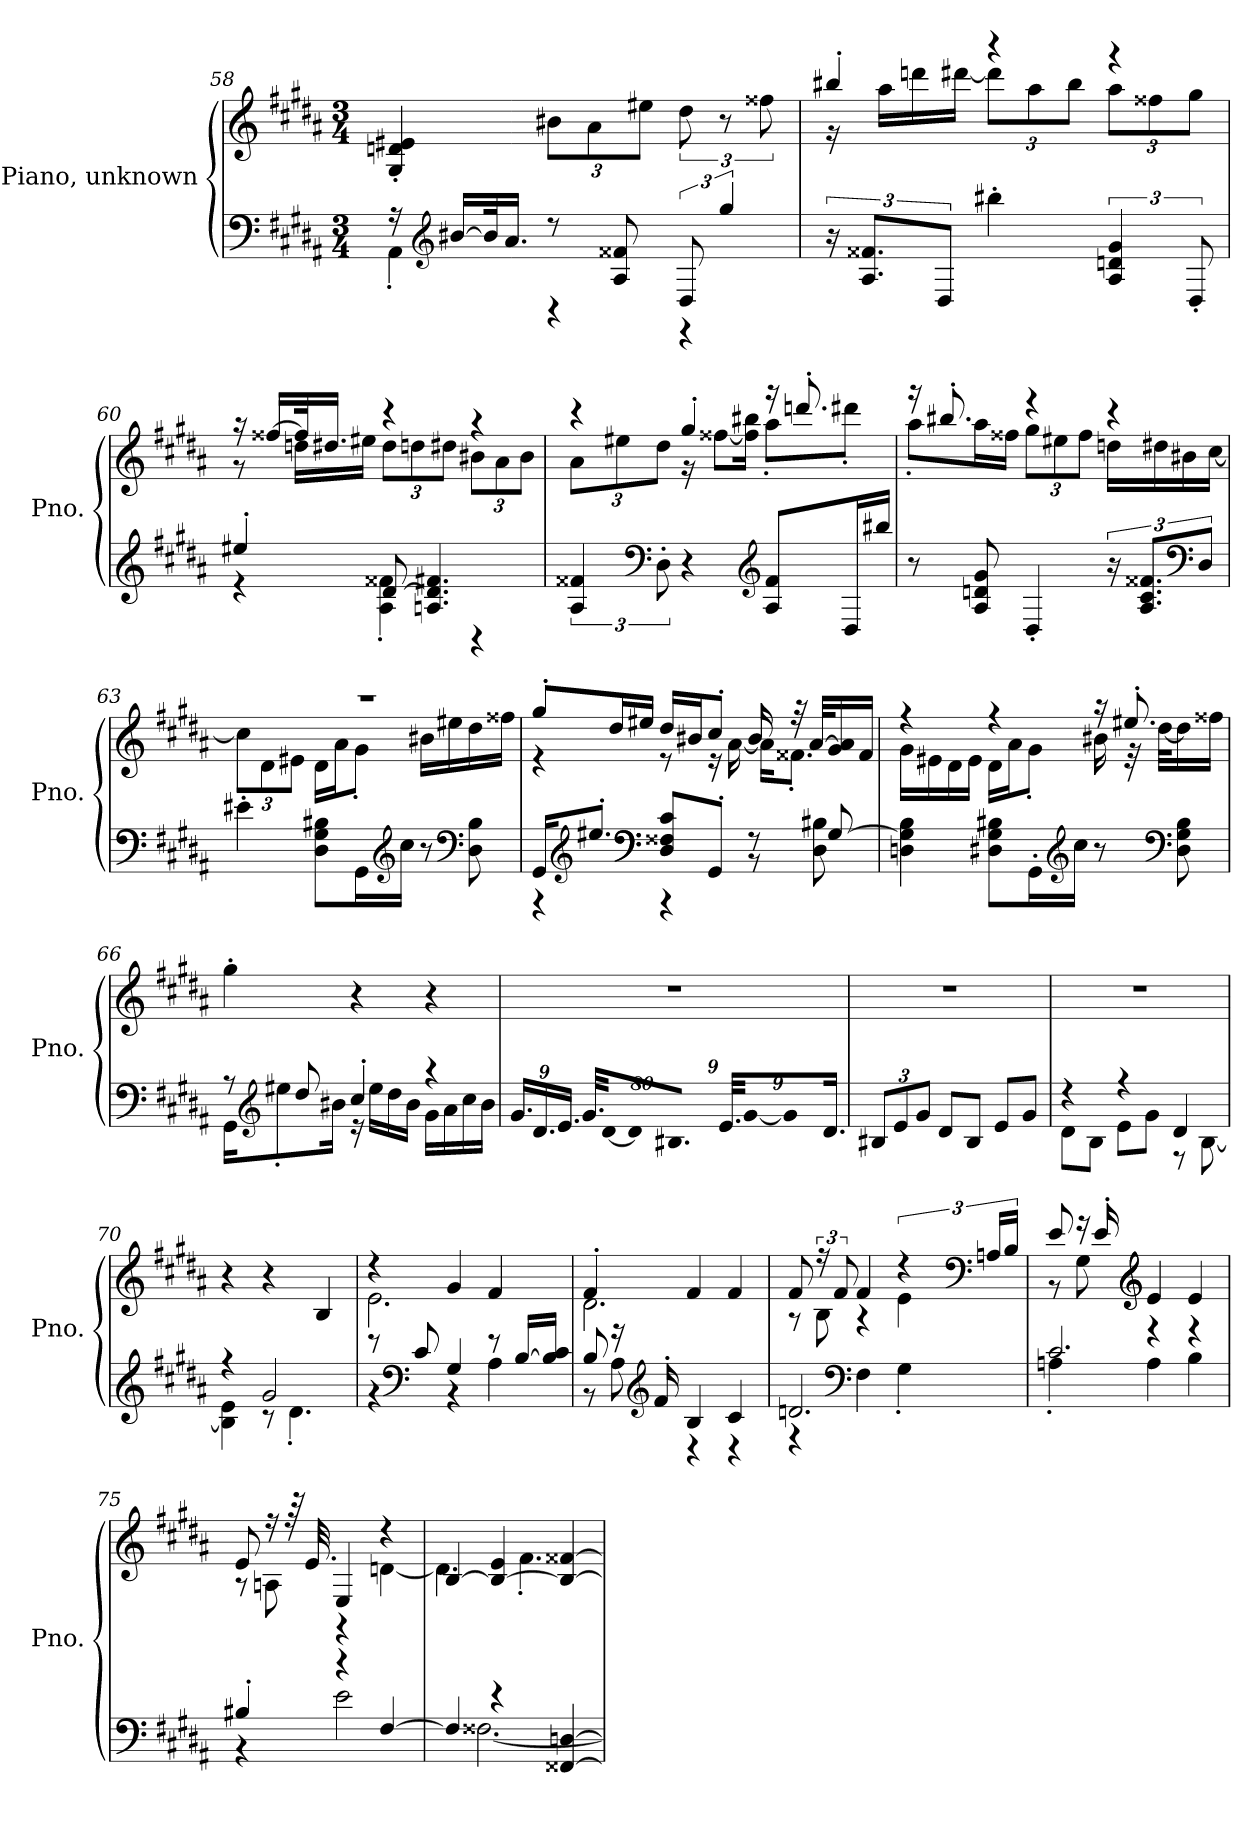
**kern	**kern
*part1	*part1
*staff2	*staff1
*I"Piano, unknown	*
*I'Pno.	*
*clefF4	*clefG2
*k[f#c#g#d#a#]	*k[f#c#g#d#a#]
*M3/4	*M3/4
=58	=58
*^	*
16r	4AA#'\	4G#/' 4dn/' 4e#X/'
*clefG2	*	*
[16b#X/LL	.	.
32b#/K]	.	.
16.a#/JJ	.	.
*	*	*Xbrackettup
8r	4r	12b#X\L
.	.	12a#\
8A#/ 8f##X/	.	.
.	.	12ee#X\J
*	*	*brackettup
12D#/	4r	12dd#\
6gg#/	.	12r
.	.	12ff##X\
*v	*v	*
!!LO:LB:g=z
=59	=59
*	*^
24r	4bb#X'/	16r
12.A#/ 12.f##X/L	.	.
.	.	16aa#\LL
.	.	16dddn\
12D#/J	.	.
.	.	[16ddd#X\JJ
*	*	*Xbrackettup
4bb#X'\	4r	12ddd#\L]
.	.	12aa#\
.	.	12bb#\J
6A#/ 6dn/ 6g#/	4r	12aa#\L
.	.	12ff##X\
12D#'/	.	12gg#\J
=60	=60	=60
*^	*	*
4ee#X'/	4r	16r	8r
.	.	[16ff##X/LL	.
.	.	32ff##/K]	16ddn\LL
.	.	16.dd#X/JJ	.
.	.	.	16ee#X\JJ
[8d#/	4A#\' 4f##X\'	4r	12dd#\L
.	.	.	12ddn\
4.An/ 4.d#/] 4.f#X/	.	.	.
.	.	.	12dd#X\J
.	4r	4r	12b#X\L
.	.	.	12a#\
.	.	.	12b#\J
*v	*v	*	*
!!LO:PB:g=z	!!
=61	=61	=61
6A#/ 6f##X/	4r	12a#\L
.	.	12ee#X\
*clefF4	*	*
12D#'\	.	12dd#\J
4r	4gg#'/	16r
.	.	[8ff##X\L
.	.	16ff##\] 16bb#X\Jk
*clefG2	*	*
8A#/ 8f##/L	16r	8aa#'\L
.	8.dddn'/	.
16D#/L	.	8ddd#X'\J
16bb#X/JJ	.	.
=62	=62	=62
8r	16r	8aa#'\L
.	8.bb#X'/	.
8A#/ 8dn/ 8g#/	.	16aa#\L
.	.	16ff##X\JJ
4D#'/	4r	12gg#\L
.	.	12ee#X\
.	.	12ff##\J
24r	4r	16ddn\LL
12.A#/ 12.c#/ 12.f##X/L	.	.
.	.	16dd#X\
.	.	16b#X\
*clefF4	*	*
12D#/J	.	.
.	.	[16cc#\JJ
!!LO:LB:g=z	!!
=63	=63	=63
4e#X'\	2.r	12cc#\L]
.	.	12d#\
.	.	12e#X\J
8D#\ 8G#\ 8B#X\L	.	16d#\LL
.	.	16a#\J
16GG#\L	.	8g#'\J
*clefG2	*	*
16cc#\JJ	.	.
8r	.	16b#X\LL
.	.	16ee#X\
*clefF4	*	*
8D#\ 8B#\	.	16dd#\
.	.	16ff##X\JJ
=64	=64	=64
*^	*	*
16GG#/KL	4r	8gg#'/L	4r
*clefG2	*	*	*
8.ee#X'/J	.	.	.
.	.	16dd#/L	.
.	.	16ee#X/JJ	.
*clefF4	*	*	*
8D#/ 8F##X/ 8c#/L	4r	16dd#/LL	8r
.	.	16b#X/J	.
8GG#'/J	.	8cc#'/J	16r
.	.	.	[16a#\
8r	8r	16b#/	16a#\KL]
.	.	32r	8.f##X'\J
.	.	[32a#/KLL	.
[8G#/	8D#\ 8B#X\	16g#/ 16a#/]	.
.	.	16f##/JJ	.
*v	*v	*	*
!!LO:LB:g=z	!!
=65	=65	=65
4Dn\ 4G#\] 4B\	4r	16g#\LL
.	.	16e#X\
.	.	16d#\
.	.	16e#\JJ
8D#X\ 8G#\ 8B#X\L	4r	16d#\LL
.	.	16a#\J
16GG#'\L	.	8g#'\J
*clefG2	*	*
16cc#\JJ	.	.
8r	16r	16b#X\
.	8.ee#X'/	32r
.	.	[32dd#\KLL
*clefF4	*	*
8D#\ 8G#\ 8B#\	.	16dd#\]
.	.	16ff##X\JJ
*	*v	*v
=66	=66
*^	*
8r	16GG#\KL	4gg#'\
*clefG2	*	*
.	8ee#X'\	.
8dd#/	.	.
.	16b#X\Jk	.
4cc#'/	16r	4r
.	16ee#\LL	.
.	16dd#\	.
.	16b#\JJ	.
4r	16g#\LL	4r
.	16a#\	.
.	16cc#\	.
.	16b#\JJ	.
*v	*v	*
!!LO:LB:g=z
=67	=67
*Xbrackettup	*
18.g#/LL	2.r
18.d#/	.
18.e/JJ	.
36.g#/KKL	.
!LO:N:vis=8	!
[640%71d#/	.
!LO:N:vis=64	!
640%9d#/KKL]	.
18.B#X/JJ	.
36.e/KKL	.
!LO:N:vis=8	!
[640%71g#/	.
!LO:N:vis=64	!
640%9g#/KKL]	.
18.d#/JJ	.
=68	=68
12B#X/L	2.r
12e/	.
12g#/J	.
8d#/L	.
8B#/J	.
8e/L	.
8g#/J	.
=69	=69
*^	*
4r	8d#\L	2.r
.	8B\J	.
4r	8e\L	.
.	8g#\J	.
4d#/	8r	.
.	[8B\	.
=70	=70	=70
4r	4B\] 4e\	4r
2g#/	8r	4r
.	4.d#'\	.
.	.	4B/
!!LO:LB:g=z
=71	=71	=71
*	*	*^
8r	4r	4r	2.e\
*clefF4	*	*	*
8c#/	.	.	.
4G#/	4r	4g#/	.
8r	4A#\	4f#/	.
[16B/LL	.	.	.
16B/] 16c#/JJ	.	.	.
=72	=72	=72	=72
8B/	8r	4f#'/	2.d#\
16r	8A#\	.	.
*clefG2	*	*	*
16f#'/	.	.	.
4B/	4r	4f#/	.
4c#/	4r	4f#/	.
=73	=73	=73	=73
2.dn/	4r	8f#/	8r
*	*	*brackettup	*
.	.	24r	8B\
.	.	12f#/	.
*clefF4	*	*	*
.	4F#\	4f#/	4r
.	4G#'\	6r	4e\
*	*	*clefF4	*
.	.	24An/LL	.
.	.	24B/JJ	.
=74	=74	=74	=74
2.c#/	4An'\	8e/	8r
.	.	16r	8G#\
.	.	16e'/	.
*	*	*clefG2	*
.	4A\	4e/	4r
.	4B\	4e/	4r
!!LO:LB:g=z	!!
=75	=75	=75	=75
4B#X'/	4r	8e/	8r
.	.	16r	8An\
.	.	64r	.
.	.	32.e/	.
4r	2e\	4E/	4r
[4F#/	.	4r	[4dn\
=76	=76	=76	=76
4F#/]	[2.F##X\	[4B/	4.d\]
4r	.	4B/_ 4e/	.
.	.	.	4.f#'\
[4FF##X/ [4Dn/	.	4B/_ [4f##X/	.
*v	*v	*	*
*	*v	*v
=	=
*-	*-
